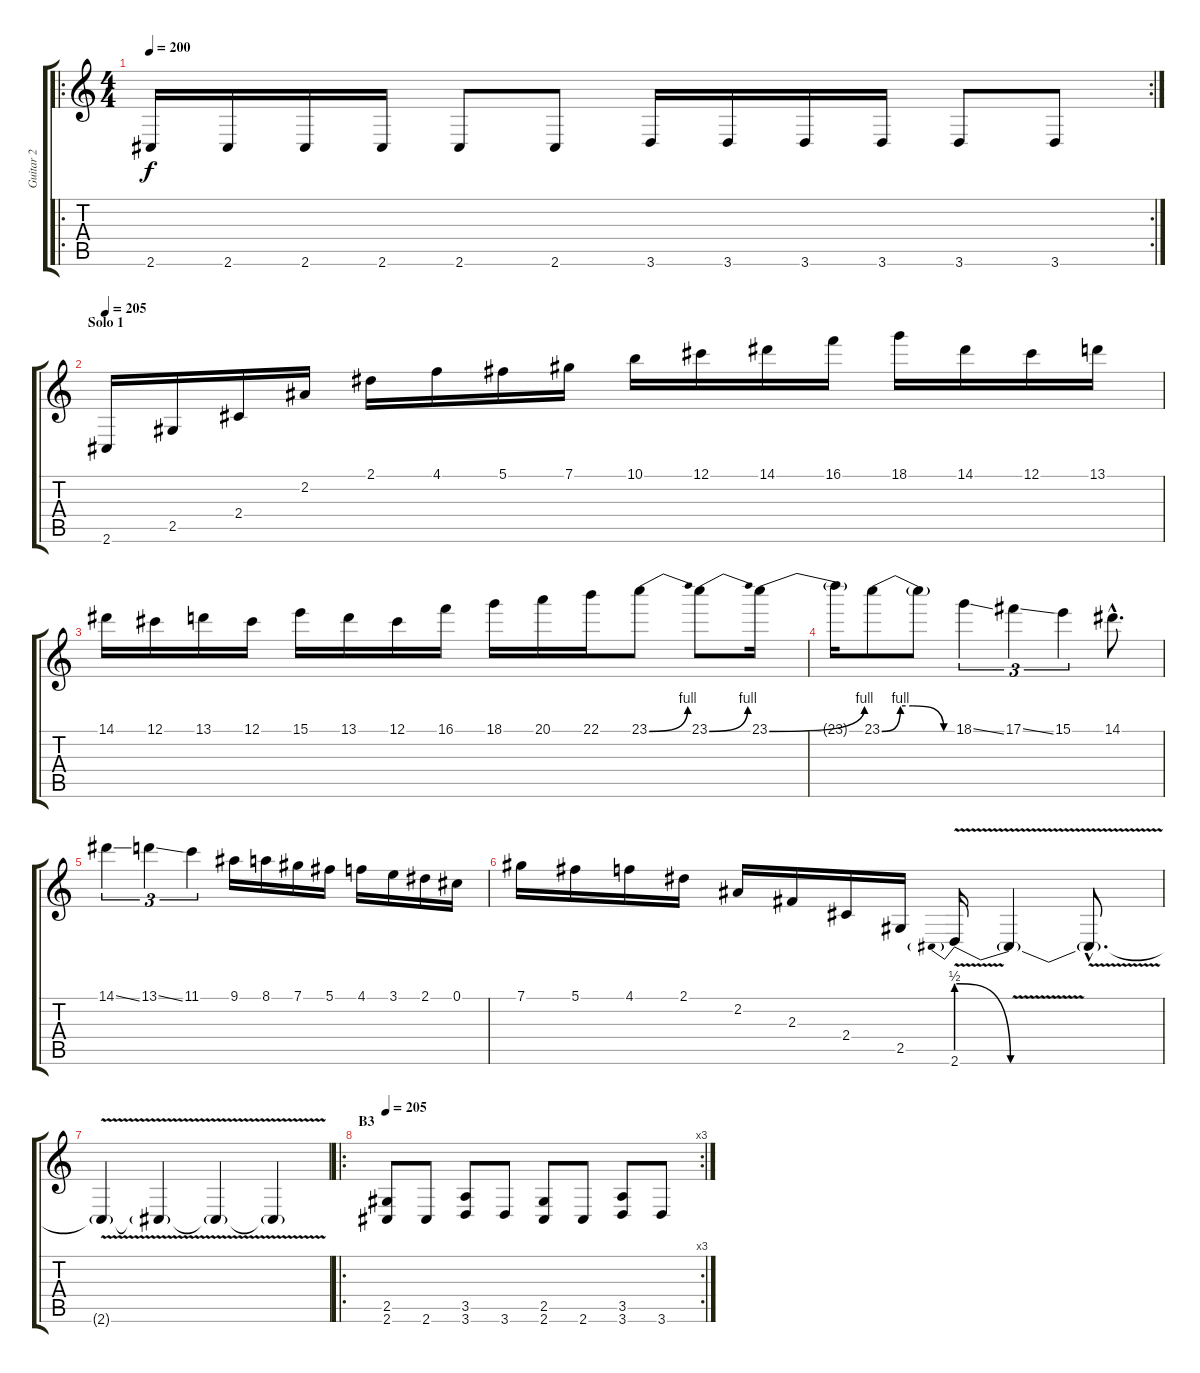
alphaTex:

\track ("Guitar 2" "Guitar 2") {instrument overdrivenguitar}
\staff {score tabs}
\tuning (Db4 Ab3 E3 B2 Gb2 B1) {hide}
\ro
\rc 2
\ts (4 4)
\tempo 200
\clef g2
\ks c
2.6.16{dy f} 2.6.16 2.6.16 2.6.16 2.6.8 2.6.8 3.6.16 3.6.16 3.6.16 3.6.16 3.6.8 3.6.8 |
\section ("" "Solo 1")
\tempo 205
2.6.16 2.5.16 2.4.16 2.2.16 2.1.16 4.1.16 5.1.16 7.1.16 10.1.16 12.1.16 14.1.16 16.1.16 18.1.16 14.1.16 12.1.16 13.1.16 |
14.1.16 12.1.16 13.1.16 12.1.16 15.1.16 13.1.16 12.1.16 16.1.16 18.1.16 20.1.16 22.1.16 23.1{be (bend 0 0 60 4)}.8 23.1{be (bend 0 0 60 4)}.8 23.1{be (bend 0 0 60 4)}.16 |
23.1{t}.16 23.1{be (custom 0 0 15 4 25 4 50 0 60 0)}.8 23.1{t}.8 18.1{ss}.4{tu (3 2)} 17.1{ss}.4{tu (3 2)} 15.1.4{tu (3 2)} 14.1{hac}.8{d} |
14.1{ss}.4{tu (3 2)} 13.1{ss}.4{tu (3 2)} 11.1.4{tu (3 2)} 9.1.16 8.1.16 7.1.16 5.1.16 4.1.16 3.1.16 2.1.16 0.1.16 |
7.1.16 5.1.16 4.1.16 2.1.16 2.2.16 2.3.16 2.4.16 2.5.16 2.6{be (prebendrelease 0 2 60 0) v}.16 2.6{v t}.4 2.6{v hac t}.8{d} |
2.6{v t}.4 2.6{v t}.4 2.6{v t}.4 2.6{v t}.4 |
\ro
\rc 3
\section ("" "B3")
\tempo 205
(2.5 2.6).8 2.6.8 (3.5 3.6).8 3.6.8 (2.5 2.6).8 2.6.8 (3.5 3.6).8 3.6.8
